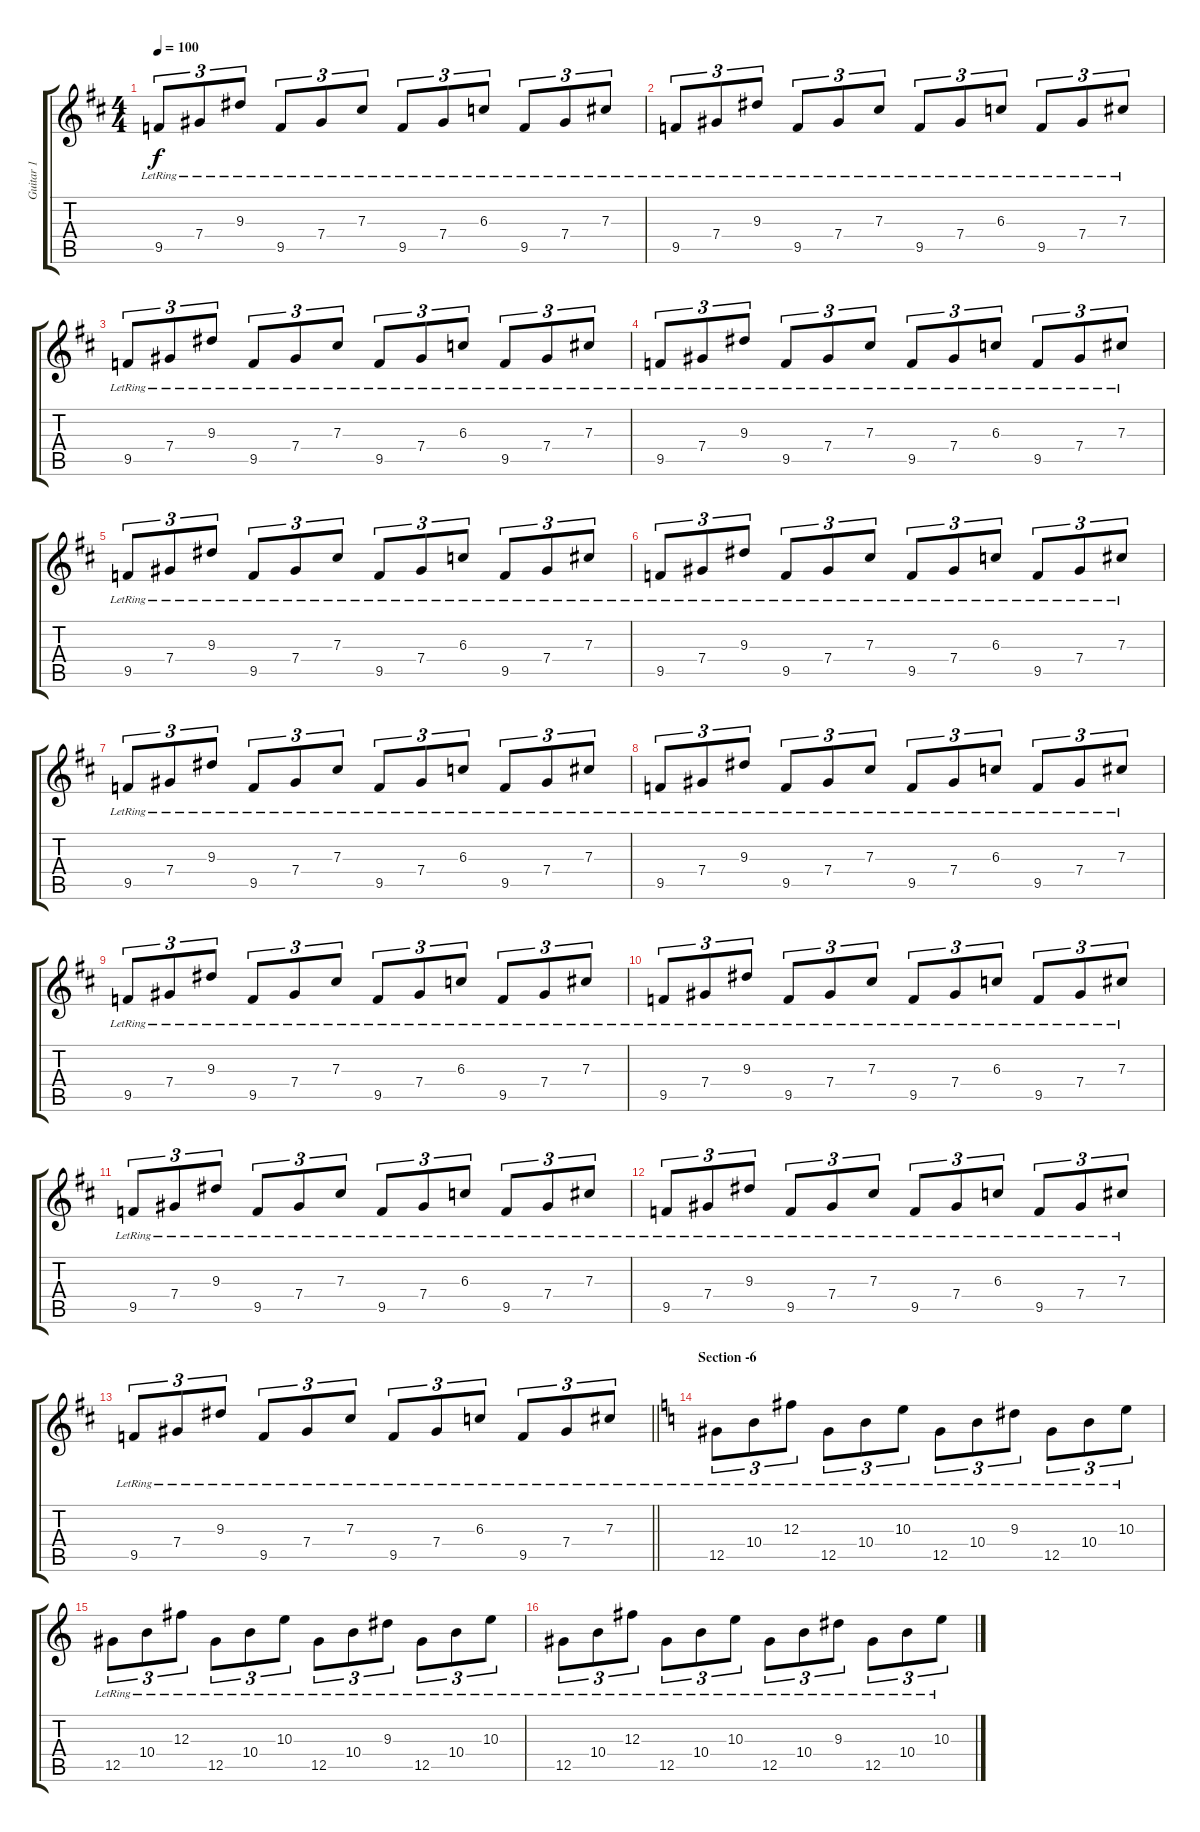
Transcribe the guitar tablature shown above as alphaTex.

\track ("Guitar 1" "Guitar 1") {instrument electricguitarclean}
\staff {score tabs}
\tuning (Eb4 Bb3 Gb3 Db3 Ab2 Eb2) {hide}
\ts (4 4)
\tempo 100
\clef g2
\ks d
9.5{lr}.8{tu (3 2) dy f} 7.4{lr}.8{tu (3 2)} 9.3{lr}.8{tu (3 2)} 9.5{lr}.8{tu (3 2)} 7.4{lr}.8{tu (3 2)} 7.3{lr}.8{tu (3 2)} 9.5{lr}.8{tu (3 2)} 7.4{lr}.8{tu (3 2)} 6.3{lr}.8{tu (3 2)} 9.5{lr}.8{tu (3 2)} 7.4{lr}.8{tu (3 2)} 7.3{lr}.8{tu (3 2)} |
9.5{lr}.8{tu (3 2) volume 14} 7.4{lr}.8{tu (3 2)} 9.3{lr}.8{tu (3 2)} 9.5{lr}.8{tu (3 2)} 7.4{lr}.8{tu (3 2)} 7.3{lr}.8{tu (3 2)} 9.5{lr}.8{tu (3 2)} 7.4{lr}.8{tu (3 2)} 6.3{lr}.8{tu (3 2)} 9.5{lr}.8{tu (3 2)} 7.4{lr}.8{tu (3 2)} 7.3{lr}.8{tu (3 2)} |
9.5{lr}.8{tu (3 2)} 7.4{lr}.8{tu (3 2)} 9.3{lr}.8{tu (3 2)} 9.5{lr}.8{tu (3 2)} 7.4{lr}.8{tu (3 2)} 7.3{lr}.8{tu (3 2)} 9.5{lr}.8{tu (3 2)} 7.4{lr}.8{tu (3 2)} 6.3{lr}.8{tu (3 2)} 9.5{lr}.8{tu (3 2)} 7.4{lr}.8{tu (3 2)} 7.3{lr}.8{tu (3 2)} |
9.5{lr}.8{tu (3 2)} 7.4{lr}.8{tu (3 2)} 9.3{lr}.8{tu (3 2)} 9.5{lr}.8{tu (3 2)} 7.4{lr}.8{tu (3 2)} 7.3{lr}.8{tu (3 2)} 9.5{lr}.8{tu (3 2)} 7.4{lr}.8{tu (3 2)} 6.3{lr}.8{tu (3 2)} 9.5{lr}.8{tu (3 2)} 7.4{lr}.8{tu (3 2)} 7.3{lr}.8{tu (3 2)} |
9.5{lr}.8{tu (3 2)} 7.4{lr}.8{tu (3 2)} 9.3{lr}.8{tu (3 2)} 9.5{lr}.8{tu (3 2)} 7.4{lr}.8{tu (3 2)} 7.3{lr}.8{tu (3 2)} 9.5{lr}.8{tu (3 2)} 7.4{lr}.8{tu (3 2)} 6.3{lr}.8{tu (3 2)} 9.5{lr}.8{tu (3 2)} 7.4{lr}.8{tu (3 2)} 7.3{lr}.8{tu (3 2)} |
9.5{lr}.8{tu (3 2) volume 14} 7.4{lr}.8{tu (3 2)} 9.3{lr}.8{tu (3 2)} 9.5{lr}.8{tu (3 2)} 7.4{lr}.8{tu (3 2)} 7.3{lr}.8{tu (3 2)} 9.5{lr}.8{tu (3 2)} 7.4{lr}.8{tu (3 2)} 6.3{lr}.8{tu (3 2)} 9.5{lr}.8{tu (3 2)} 7.4{lr}.8{tu (3 2)} 7.3{lr}.8{tu (3 2)} |
9.5{lr}.8{tu (3 2)} 7.4{lr}.8{tu (3 2)} 9.3{lr}.8{tu (3 2)} 9.5{lr}.8{tu (3 2)} 7.4{lr}.8{tu (3 2)} 7.3{lr}.8{tu (3 2)} 9.5{lr}.8{tu (3 2)} 7.4{lr}.8{tu (3 2)} 6.3{lr}.8{tu (3 2)} 9.5{lr}.8{tu (3 2)} 7.4{lr}.8{tu (3 2)} 7.3{lr}.8{tu (3 2)} |
9.5{lr}.8{tu (3 2)} 7.4{lr}.8{tu (3 2)} 9.3{lr}.8{tu (3 2)} 9.5{lr}.8{tu (3 2)} 7.4{lr}.8{tu (3 2)} 7.3{lr}.8{tu (3 2)} 9.5{lr}.8{tu (3 2)} 7.4{lr}.8{tu (3 2)} 6.3{lr}.8{tu (3 2)} 9.5{lr}.8{tu (3 2)} 7.4{lr}.8{tu (3 2)} 7.3{lr}.8{tu (3 2)} |
9.5{lr}.8{tu (3 2)} 7.4{lr}.8{tu (3 2)} 9.3{lr}.8{tu (3 2)} 9.5{lr}.8{tu (3 2)} 7.4{lr}.8{tu (3 2)} 7.3{lr}.8{tu (3 2)} 9.5{lr}.8{tu (3 2)} 7.4{lr}.8{tu (3 2)} 6.3{lr}.8{tu (3 2)} 9.5{lr}.8{tu (3 2)} 7.4{lr}.8{tu (3 2)} 7.3{lr}.8{tu (3 2)} |
9.5{lr}.8{tu (3 2) volume 14} 7.4{lr}.8{tu (3 2)} 9.3{lr}.8{tu (3 2)} 9.5{lr}.8{tu (3 2)} 7.4{lr}.8{tu (3 2)} 7.3{lr}.8{tu (3 2)} 9.5{lr}.8{tu (3 2)} 7.4{lr}.8{tu (3 2)} 6.3{lr}.8{tu (3 2)} 9.5{lr}.8{tu (3 2)} 7.4{lr}.8{tu (3 2)} 7.3{lr}.8{tu (3 2)} |
9.5{lr}.8{tu (3 2)} 7.4{lr}.8{tu (3 2)} 9.3{lr}.8{tu (3 2)} 9.5{lr}.8{tu (3 2)} 7.4{lr}.8{tu (3 2)} 7.3{lr}.8{tu (3 2)} 9.5{lr}.8{tu (3 2)} 7.4{lr}.8{tu (3 2)} 6.3{lr}.8{tu (3 2)} 9.5{lr}.8{tu (3 2)} 7.4{lr}.8{tu (3 2)} 7.3{lr}.8{tu (3 2)} |
9.5{lr}.8{tu (3 2)} 7.4{lr}.8{tu (3 2)} 9.3{lr}.8{tu (3 2)} 9.5{lr}.8{tu (3 2)} 7.4{lr}.8{tu (3 2)} 7.3{lr}.8{tu (3 2)} 9.5{lr}.8{tu (3 2)} 7.4{lr}.8{tu (3 2)} 6.3{lr}.8{tu (3 2)} 9.5{lr}.8{tu (3 2)} 7.4{lr}.8{tu (3 2)} 7.3{lr}.8{tu (3 2)} |
\barLineRight lightlight
9.5{lr}.8{tu (3 2)} 7.4{lr}.8{tu (3 2)} 9.3{lr}.8{tu (3 2)} 9.5{lr}.8{tu (3 2)} 7.4{lr}.8{tu (3 2)} 7.3{lr}.8{tu (3 2)} 9.5{lr}.8{tu (3 2)} 7.4{lr}.8{tu (3 2)} 6.3{lr}.8{tu (3 2)} 9.5{lr}.8{tu (3 2)} 7.4{lr}.8{tu (3 2)} 7.3{lr}.8{tu (3 2)} |
\section ("" "Section -6")
\ks c
12.5{lr}.8{tu (3 2)} 10.4{lr}.8{tu (3 2)} 12.3{lr}.8{tu (3 2)} 12.5{lr}.8{tu (3 2)} 10.4{lr}.8{tu (3 2)} 10.3{lr}.8{tu (3 2)} 12.5{lr}.8{tu (3 2)} 10.4{lr}.8{tu (3 2)} 9.3{lr}.8{tu (3 2)} 12.5{lr}.8{tu (3 2)} 10.4{lr}.8{tu (3 2)} 10.3{lr}.8{tu (3 2)} |
12.5{lr}.8{tu (3 2)} 10.4{lr}.8{tu (3 2)} 12.3{lr}.8{tu (3 2)} 12.5{lr}.8{tu (3 2)} 10.4{lr}.8{tu (3 2)} 10.3{lr}.8{tu (3 2)} 12.5{lr}.8{tu (3 2)} 10.4{lr}.8{tu (3 2)} 9.3{lr}.8{tu (3 2)} 12.5{lr}.8{tu (3 2)} 10.4{lr}.8{tu (3 2)} 10.3{lr}.8{tu (3 2)} |
12.5{lr}.8{tu (3 2)} 10.4{lr}.8{tu (3 2)} 12.3{lr}.8{tu (3 2)} 12.5{lr}.8{tu (3 2)} 10.4{lr}.8{tu (3 2)} 10.3{lr}.8{tu (3 2)} 12.5{lr}.8{tu (3 2)} 10.4{lr}.8{tu (3 2)} 9.3{lr}.8{tu (3 2)} 12.5{lr}.8{tu (3 2)} 10.4{lr}.8{tu (3 2)} 10.3{lr}.8{tu (3 2)}
